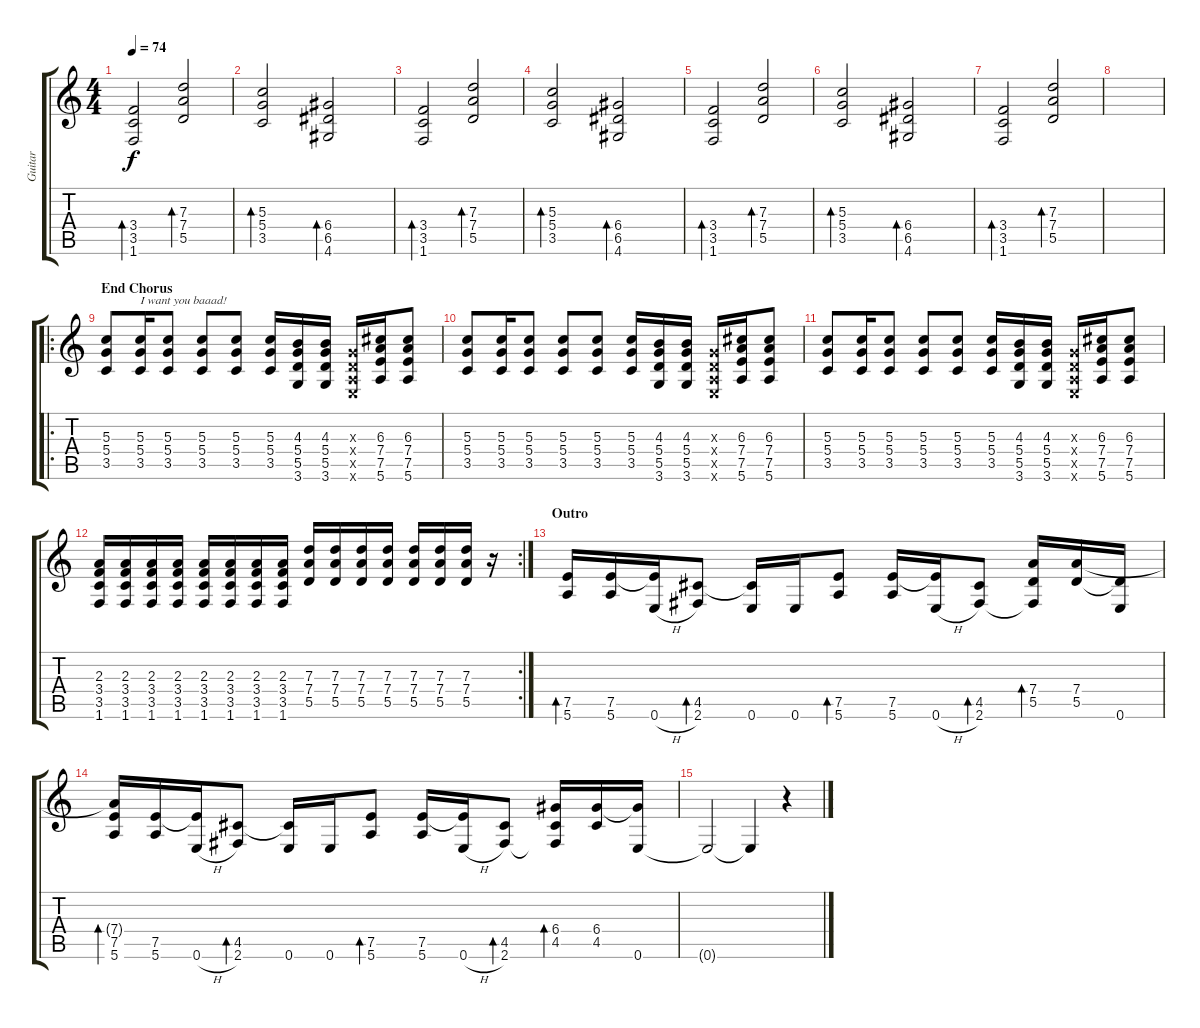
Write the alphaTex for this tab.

\track ("Guitar" "Guitar") {instrument electricguitarjazz}
\staff {score tabs}
\tuning (E4 B3 G3 D3 A2 E2) {hide}
\ts (4 4)
\tempo 74
\clef g2
\ks c
(3.4 3.5 1.6).2{bd 120 dy f} (7.3 7.4 5.5).2{bd 240} |
(5.3 5.4 3.5).2{bd 240 volume 16 instrument electricguitarjazz} (6.4 6.5 4.6).2{bd 120} |
(3.4 3.5 1.6).2{bd 120} (7.3 7.4 5.5).2{bd 240} |
(5.3 5.4 3.5).2{bd 240 volume 16 instrument electricguitarjazz} (6.4 6.5 4.6).2{bd 120} |
(3.4 3.5 1.6).2{bd 120} (7.3 7.4 5.5).2{bd 240} |
(5.3 5.4 3.5).2{bd 240 volume 16 instrument electricguitarjazz} (6.4 6.5 4.6).2{bd 120} |
(3.4 3.5 1.6).2{bd 120} (7.3 7.4 5.5).2{bd 240} |
|
\ro
\section ("" "End Chorus")
(5.3 5.4 3.5).8{instrument overdrivenguitar} (5.3 5.4 3.5).16{txt "I want you baaad!"} (5.3 5.4 3.5).8 (5.3 5.4 3.5).8 (5.3 5.4 3.5).8 (5.3 5.4 3.5).16 (4.3 5.4 5.5 3.6).16 (4.3 5.4 5.5 3.6).16 (0.3{x} 0.4{x} 0.5{x} 0.6{x}).16 (6.3 7.4 7.5 5.6).16 (6.3 7.4 7.5 5.6).8 |
(5.3 5.4 3.5).8 (5.3 5.4 3.5).16 (5.3 5.4 3.5).8 (5.3 5.4 3.5).8 (5.3 5.4 3.5).8 (5.3 5.4 3.5).16 (4.3 5.4 5.5 3.6).16 (4.3 5.4 5.5 3.6).16 (0.3{x} 0.4{x} 0.5{x} 0.6{x}).16 (6.3 7.4 7.5 5.6).16 (6.3 7.4 7.5 5.6).8 |
(5.3 5.4 3.5).8 (5.3 5.4 3.5).16 (5.3 5.4 3.5).8 (5.3 5.4 3.5).8 (5.3 5.4 3.5).8 (5.3 5.4 3.5).16 (4.3 5.4 5.5 3.6).16 (4.3 5.4 5.5 3.6).16 (0.3{x} 0.4{x} 0.5{x} 0.6{x}).16 (6.3 7.4 7.5 5.6).16 (6.3 7.4 7.5 5.6).8 |
\rc 2
(2.3 3.4 3.5 1.6).16 (2.3 3.4 3.5 1.6).16 (2.3 3.4 3.5 1.6).16 (2.3 3.4 3.5 1.6).16 (2.3 3.4 3.5 1.6).16 (2.3 3.4 3.5 1.6).16 (2.3 3.4 3.5 1.6).16 (2.3 3.4 3.5 1.6).16 (7.3 7.4 5.5).16 (7.3 7.4 5.5).16 (7.3 7.4 5.5).16 (7.3 7.4 5.5).16 (7.3 7.4 5.5).16 (7.3 7.4 5.5).16 (7.3 7.4 5.5).16 r.16 |
\section ("" "Outro")
(7.5 5.6).16{bd 240 instrument overdrivenguitar} (7.5 5.6).16 (7.5{t} 0.6{h}).16 (4.5 2.6).8{bd 120} (4.5{t} 0.6).16 0.6.16 (7.5 5.6).8{bd 240} (7.5 5.6).16 (7.5{t} 0.6{h}).16 (4.5 2.6).8{bd 60} (7.4 5.5 2.6{t}).16{bd 60} (7.4 5.5).16 (5.5{t} 0.6).16 |
(7.4{t} 7.5 5.6).16{bd 240 instrument overdrivenguitar} (7.5 5.6).16 (7.5{t} 0.6{h}).16 (4.5 2.6).8{bd 120} (4.5{t} 0.6).16 0.6.16 (7.5 5.6).8{bd 240} (7.5 5.6).16 (7.5{t} 0.6{h}).16 (4.5 2.6).8{bd 60} (6.4 4.5 2.6{t}).16{bd 60} (6.4 4.5).16 (6.4{t} 0.6).16 |
0.6{t}.2 0.6{t}.4 r.4
